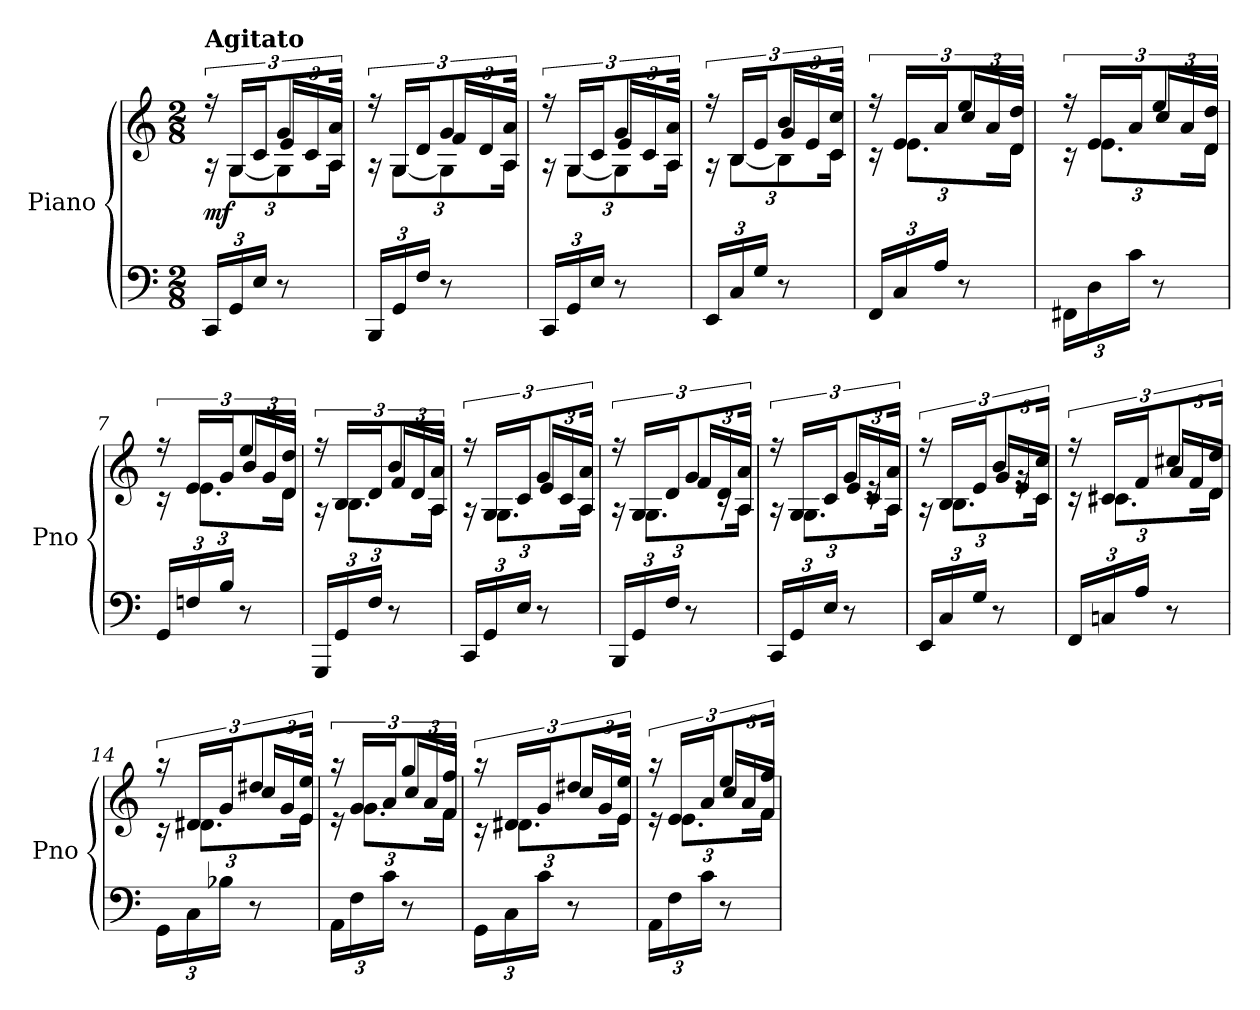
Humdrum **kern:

**kern	**kern	**dynam
*part1	*part1	*part1
*staff2	*staff1	*staff1/2
*I"Piano	*	*
*I'Pno	*	*
*clefF4	*clefG2	*
*k[]	*k[]	*
*M2/8	*M2/8	*
*Xbrackettup	*	*
=1	=1	=1
*	*^	*
*	*	*^	*
!	!LO:TX:a:B:t=Agitato	!	!	!
!	!	!	!	!LO:DY:a=2
24CC/LL	24r	24r	8rDyy	mf
24GG/	24G/LL	[12G\L	.	.
24E/JJ	24c/J	.	.	.
*	*Xbrackettup	*	*	*
8r	12g/	12G\]	24e/LL	.
.	.	.	24c/	.
.	24a/Jk	24A\Jk	24A/JJ	.
=2	=2	=2	=2	=2
*	*brackettup	*	*	*
24BBB/LL	24r	24r	8rDyy	.
24GG/	24G/LL	[12G\L	.	.
24F/JJ	24d/J	.	.	.
*	*Xbrackettup	*	*	*
8r	12g/	12G\]	24f/LL	.
.	.	.	24d/	.
.	24a/Jk	24A\Jk	24A/JJ	.
=3	=3	=3	=3	=3
*	*brackettup	*	*	*
24CC/LL	24r	24r	8rDyy	.
24GG/	24G/LL	[12G\L	.	.
24E/JJ	24c/J	.	.	.
*	*Xbrackettup	*	*	*
8r	12g/	12G\]	24e/LL	.
.	.	.	24c/	.
.	24a/Jk	24A\Jk	24A/JJ	.
=4	=4	=4	=4	=4
*	*brackettup	*	*	*
24EE/LL	24r	24r	8rDyy	.
24C/	24B/LL	[12B\L	.	.
24G/JJ	24e/J	.	.	.
*	*Xbrackettup	*	*	*
8r	12b/	12B\]	24g/LL	.
.	.	.	24e/	.
.	24cc/Jk	24c\Jk	24c/JJ	.
=5	=5	=5	=5	=5
*	*brackettup	*	*	*
24FF/LL	24r	24r	8rDyy	.
24C/	24e/LL	12.e\L	.	.
24A/JJ	24a/J	.	.	.
*	*Xbrackettup	*	*	*
8r	12ee/	.	24cc/LL	.
.	.	24rgyy	24a/	.
.	24dd/Jk	24d\Jk	24d/JJ	.
=6	=6	=6	=6	=6
*	*brackettup	*	*	*
24FF#X\LL	24r	24r	8rDyy	.
24D\	24e/LL	12.e\L	.	.
24c\JJ	24a/J	.	.	.
*	*Xbrackettup	*	*	*
8r	12ee/	.	24cc/LL	.
.	.	24rgyy	24a/	.
.	24dd/Jk	24d\Jk	24d/JJ	.
!!LO:LB:g=z	!!	!!
=7	=7	=7	=7	=7
*	*brackettup	*	*	*
24GG/LL	24r	24r	8rDyy	.
24Fn/	24e/LL	12.e\L	.	.
24B/JJ	24g/J	.	.	.
*	*Xbrackettup	*	*	*
8r	12ee/	.	24b/LL	.
.	.	24rgyy	24g/	.
.	24dd/Jk	24d\Jk	24d/JJ	.
=8	=8	=8	=8	=8
*	*brackettup	*	*	*
24GGG/LL	24r	24r	8rDyy	.
24GG/	24B/LL	12.B\L	.	.
24F/JJ	24d/J	.	.	.
*	*Xbrackettup	*	*	*
8r	12b/	.	24f/LL	.
.	.	24reyy	24d/	.
.	24a/Jk	24A\Jk	24A/JJ	.
=9	=9	=9	=9	=9
*	*brackettup	*	*	*
24CC/LL	24r	24r	8rDyy	.
24GG/	24G/LL	12.G\L	.	.
24E/JJ	24c/J	.	.	.
*	*Xbrackettup	*	*	*
8r	12g/	.	24e/LL	.
.	.	24reyy	24c/	.
.	24a/Jk	24A\Jk	24A/JJ	.
=10	=10	=10	=10	=10
*	*brackettup	*	*	*
24BBB/LL	24r	24r	8rDyy	.
24GG/	24G/LL	12.G\L	.	.
24F/JJ	24d/J	.	.	.
*	*Xbrackettup	*	*	*
8r	12g/	.	24f/LL	.
.	.	24rc	24d/	.
.	24a/Jk	24A\Jk	24A/JJ	.
=11	=11	=11	=11	=11
*	*brackettup	*	*	*
24CC/LL	24r	24r	8rDyy	.
24GG/	24G/LL	12.G\L	.	.
24E/JJ	24c/J	.	.	.
*	*Xbrackettup	*	*	*
8r	12g/	.	24e/LL	.
.	.	24re	24c/	.
.	24a/Jk	24A\Jk	24A/JJ	.
=12	=12	=12	=12	=12
*	*brackettup	*	*	*
24EE/LL	24r	24r	8rDyy	.
24C/	24B/LL	12.B\L	.	.
24G/JJ	24e/J	.	.	.
*	*Xbrackettup	*	*	*
8r	12b/	.	24g/LL	.
.	.	24rg	24e/	.
.	24cc/Jk	24c\Jk	24c/JJ	.
=13	=13	=13	=13	=13
*	*brackettup	*	*	*
24FF/LL	24r	24r	8rDyy	.
24Cn/	24c#X/LL	12.c#X\L	.	.
24A/JJ	24f/J	.	.	.
*	*Xbrackettup	*	*	*
8r	12cc#X/	.	24a/LL	.
.	.	24rgyy	24f/	.
.	24dd/Jk	24d\Jk	24d/JJ	.
!!LO:LB:g=z	!!	!!
=14	=14	=14	=14	=14
*	*brackettup	*	*	*
24GG\LL	24r	24r	8rDyy	.
24C\	24d#X/LL	12.d#X\L	.	.
24B-X\JJ	24g/J	.	.	.
*	*Xbrackettup	*	*	*
8r	12dd#X/	.	24cc/LL	.
.	.	24rgyy	24g/	.
.	24ee/Jk	24e\Jk	24e/JJ	.
=15	=15	=15	=15	=15
*	*brackettup	*	*	*
24AA\LL	24r	24r	8rDyy	.
24F\	24g/LL	12.g\L	.	.
24c\JJ	24a/J	.	.	.
*	*Xbrackettup	*	*	*
8r	12gg/	.	24cc/LL	.
.	.	24rgyy	24a/	.
.	24ff/Jk	24f\Jk	24f/JJ	.
=16	=16	=16	=16	=16
*	*brackettup	*	*	*
24GG\LL	24r	24r	8rDyy	.
24C\	24d#X/LL	12.d#X\L	.	.
24c\JJ	24g/J	.	.	.
*	*Xbrackettup	*	*	*
8r	12dd#X/	.	24cc/LL	.
.	.	24rgyy	24g/	.
.	24ee/Jk	24e\Jk	24e/JJ	.
=17	=17	=17	=17	=17
*	*brackettup	*	*	*
24AA\LL	24r	24r	8rDyy	.
24F\	24e/LL	12.e\L	.	.
24c\JJ	24a/J	.	.	.
*	*Xbrackettup	*	*	*
8r	12ee/	.	24cc/LL	.
.	.	24rgyy	24a/	.
.	24ff/Jk	24f\Jk	24f/JJ	.
*	*v	*v	*v	*
=	=	=
*-	*-	*-
